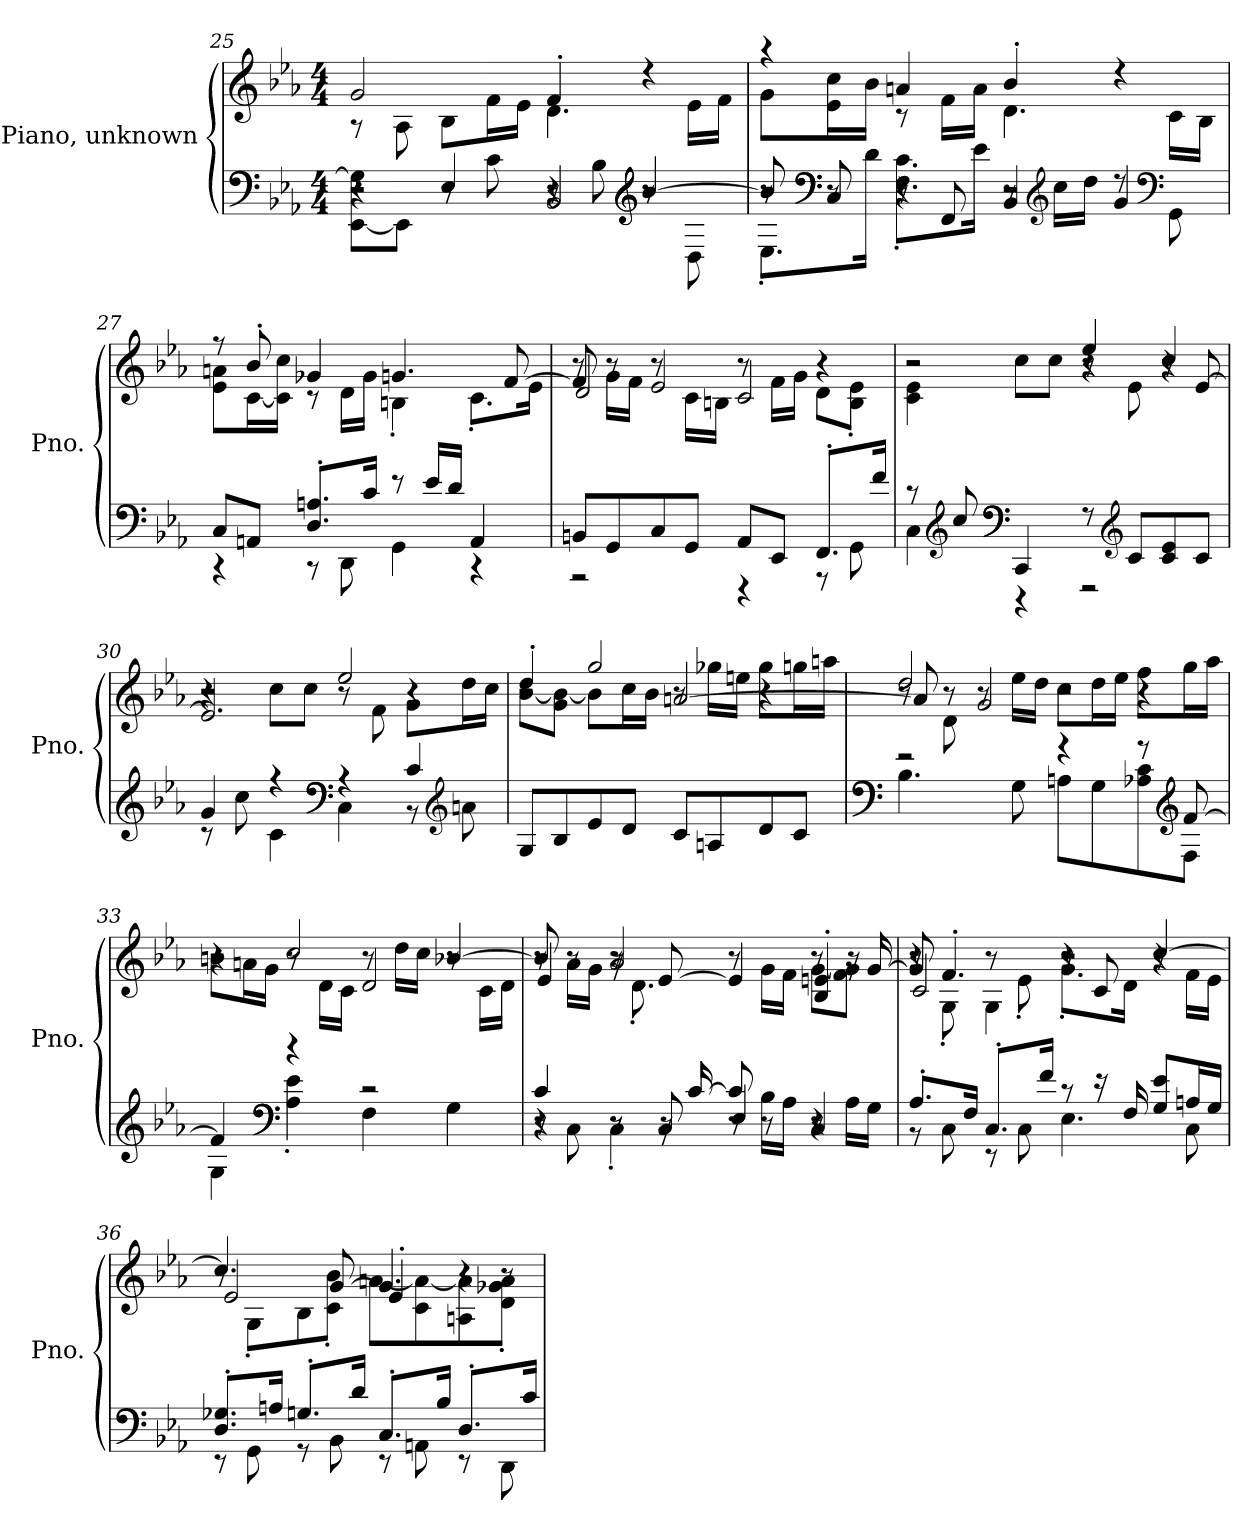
**kern	**kern
*part1	*part1
*staff2	*staff1
*I"Piano, unknown	*
*I'Pno.	*
*clefF4	*clefG2
*k[b-e-a-]	*k[b-e-a-]
*M4/4	*M4/4
=25	=25
*^	*^
*	*^	*	*
2r	[8EE-\ 8G\]L	4r	2g/	8r
.	8EE-\J]	.	.	8A-\
.	8r	4E-/	.	8B-\L
.	8c\	.	.	16f\L
.	.	.	.	16e-\JJ
4r	8r	2BB-/	4f'/	4.d\
.	8B-\	.	.	.
*clefG2	*	*	*	*
[4b-/	8r	.	4r	.
.	8D\	.	.	16e-\LL
.	.	.	.	16f\JJ
!!LO:LB:g=z	!!
=26	=26	=26	=26	=26
8b-/]	8.E-'\L	8r	4r	8g\L
*clefF4	*	*	*	*
8r	.	8C/	.	16e-\ 16cc\L
.	16d\Jk	.	.	16b-\JJ
4r	8.F\' 8.c\'L	8r	4an/	8r
.	.	8FF/	.	16f\LL
.	16e-\Jk	.	.	16a\JJ
2r	8r	4BB-/	4b-'/	4.d\
*clefG2	*	*	*	*
.	16cc\LL	.	.	.
.	16dd\JJ	.	.	.
.	8r	4g/	4r	.
*clefF4	*	*	*	*
.	8GG\	.	.	16c\LL
.	.	.	.	16B-\JJ
*	*v	*v	*	*
=27	=27	=27	=27
8C/L	4r	8r	8e-\ 8an\L
8AAn/J	.	8b-'/	[16c\L
.	.	.	16c\] 16cc\JJ
8.D/' 8.An/'L	8r	4g-X/	8r
.	8DD\	.	16d\LL
16c/Jk	.	.	16g-\JJ
8r	4GG\	4.gn/	4Bn'\
16e-/LL	.	.	.
16d/JJ	.	.	.
4AA/	4r	.	8.c'\L
.	.	[8f/	.
.	.	.	16e-\Jk
!!LO:LB:g=z
=28	=28	=28	=28
*	*	*	*^
8BBn/L	2r	8f/]	8r	2d/
8GG/	.	8r	16g\LL	.
.	.	.	16f\JJ	.
8C/	.	2e-/	8r	.
8GG/J	.	.	16c\LL	.
.	.	.	16Bn\JJ	.
8AA-/L	4r	.	8r	2c/
8EE-/J	.	.	16f\LL	.
.	.	.	16g\JJ	.
8.FF'/L	8r	4r	8d\L	.
.	8GG\	.	8B\' 8e-\'J	.
16f/Jk	.	.	.	.
=29	=29	=29	=29	=29
8r	4C\	2r	4c\ 4e-\	2r
*clefG2	*	*	*	*
8cc/	.	.	.	.
*clefF4	*	*	*	*
4CC/	4r	.	8cc\L	.
.	.	.	8cc\J	.
8r	2r	4ee-/	8r	4r
*clefG2	*	*	*	*
8c/L	.	.	8e-\	.
8c/ 8e-/	.	4cc/	4r	8r
8c/J	.	.	.	[8e-/
=30	=30	=30	=30	=30
4g/	8r	2r	4r	2.e-/]
.	8cc\	.	.	.
4r	4c\	.	8cc\L	.
.	.	.	8cc\J	.
*clefF4	*	*	*	*
4r	4C\	2ee-/	8r	.
.	.	.	8f\	.
4c/	8r	.	8g\L	4r
*clefG2	*	*	*	*
.	8an\	.	16dd\L	.
.	.	.	16cc\JJ	.
*v	*v	*	*	*
!!LO:LB:g=z	!!	!!
=31	=31	=31	=31
8G/L	4dd'/	[8b-\L	2r
8B-/	.	8g\ 8b-\_J	.
8e-/	2gg/	8b-\L]	.
8d/J	.	16cc\L	.
.	.	16b-\JJ	.
8c/L	.	8r	[2an/
8An/	.	16gg-X\LL	.
.	.	16een\JJ	.
8d/	4r	8gg-\L	.
8c/J	.	16ggn\L	.
.	.	16aan\JJ	.
=32	=32	=32	=32
*clefF4	*	*	*
*^	*	*	*
2r	4.B-\	2dd/	8r	8a/]
.	.	.	8d\	8r
.	.	.	8r	2g/
.	8G\	.	16ee-\LL	.
.	.	.	16dd\JJ	.
4r	8An\L	2r	8cc\L	.
.	8G\	.	16dd\L	.
.	.	.	16ee-\JJ	.
8r	8A-X\ 8c\	.	8ff\L	4r
*clefG2	*	*	*	*
[8f/	8F\J	.	16gg\L	.
.	.	.	16aa-\JJ	.
!!LO:PB:g=z	!!	!!
=33	=33	=33	=33	=33
4f/]	4G\	4r	8bn\L	2r
.	.	.	16an\L	.
.	.	.	16g\JJ	.
*clefF4	*	*	*	*
4r	4A-\' 4e-\'	2cc/	8r	.
.	.	.	16d\LL	.
.	.	.	16c\JJ	.
2r	4F\	.	8r	2d/
.	.	.	16dd\LL	.
.	.	.	16cc\JJ	.
.	4G\	[4b-X/	8r	.
.	.	.	16c\LL	.
.	.	.	16d\JJ	.
=34	=34	=34	=34	=34
*	*^	*	*	*
4r	8r	4c/	8b-/]	8r	4e-/
.	8C\	.	8r	16a-\LL	.
.	.	.	.	16g\JJ	.
8r	4C'\	8r	2a-/	16r	8r
.	.	.	.	8.d'\	.
16r	.	8C/	.	.	[8e-/
[16c/	.	.	.	.	.
8c/]	8r	4E-/	.	8r	4e-/]
8r	16B-\LL	.	.	16g\LL	.
.	16A-\JJ	.	.	16f\JJ	.
4r	8r	4C/	8r	[8g\L	4B-/' 4en/'
.	16A-\LL	.	16r	8f\ 8g\]J	.
.	16G\JJ	.	[16g/	.	.
*	*v	*v	*	*	*
!!LO:LB:g=z
=35	=35	=35	=35	=35
*	*	*	*	*^
8.A-'/L	8r	8g/]	8r	2c/	4r
.	8C\	4.f'/	8G'\	.	.
16F/Jk	.	.	.	.	.
8.C'/L	8r	.	8r	.	4G\
.	8C\	.	8e-'\	.	.
16f/Jk	.	.	.	.	.
8r	4.E-\	4r	8.g'\L	8r	2r
16r	.	.	.	8c/	.
16F/	.	.	16d\Jk	.	.
8G/ 8e-/L	.	[4cc/	8r	4r	.
16An/L	8C\	.	16f\LL	.	.
16G/JJ	.	.	16e-\JJ	.	.
*	*	*	*	*v	*v
=36	=36	=36	=36	=36
8.D/' 8.G-X/'L	8r	4.cc/]	8r	2e-/
.	8GG\	.	8G'\L	.
16An/Jk	.	.	.	.
8.Gn'/L	8r	.	8B-\	.
.	8BB-\	[8g/	8c\' 8b-\'J	.
16d/Jk	.	.	.	.
8.C'/L	8r	4.g/]	[8an\L	4e-'/
.	8AAn\	.	8c\ 8a\_	.
16B-/Jk	.	.	.	.
8.D'/L	8r	.	8An\ 8a\]	4r
.	8DD\	8r	8d\' 8g-X\' 8a\'J	.
16c/Jk	.	.	.	.
*v	*v	*	*	*
*	*v	*v	*v
=	=
*-	*-
